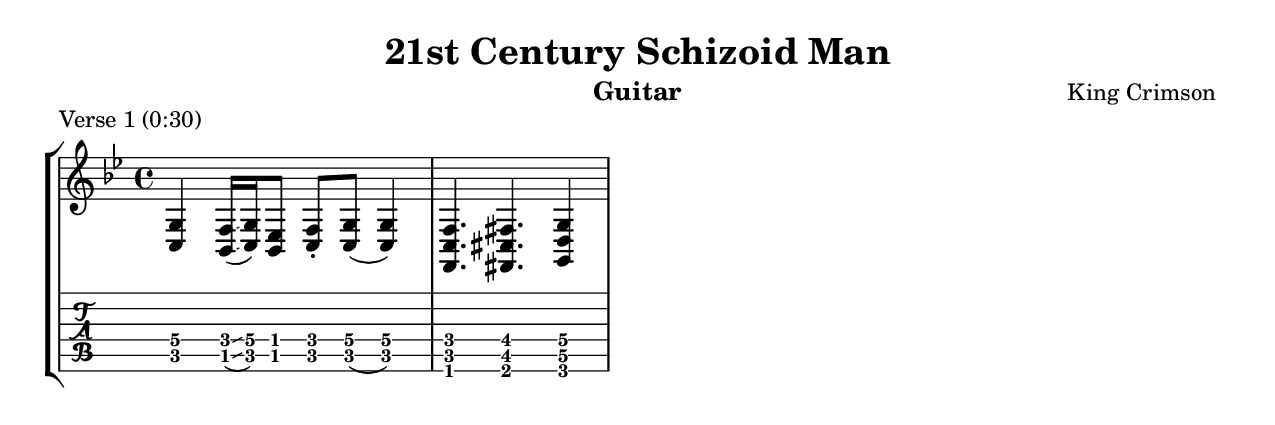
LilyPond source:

#(set-default-paper-size "letter")

\version "2.18.0"
\header{
  title = "21st Century Schizoid Man"
  composer = "King Crimson"
  instrument = "Guitar"
}
\include "english.ly"
\layout {
  indent = 0.0\cm
  \omit Voice.StringNumber
}

\markup { Verse 1 (0:30) }

music = \relative c {
  \set minimumFret = #1
  \set restrainOpenStrings = ##t

  \key g \minor

  < c g' >4
  < bflat f' >16(\glissando
  < c g' >)
  < bflat eflat >8
  < c f >8-.
  < c g' >8(
  < c g' >4)
  < f, c' f>4.
  < fsharp csharp' fsharp>4.
  < g d' g>4

}
\score {
  \new StaffGroup <<
    % \new ChordNames {
    %   \powerChords
    %   \music
    % }
    \new Staff {
      \clef "treble"
      \music
    }
    \new TabStaff {
      % \tabFullNotation
      \music
    }
  >>
}
